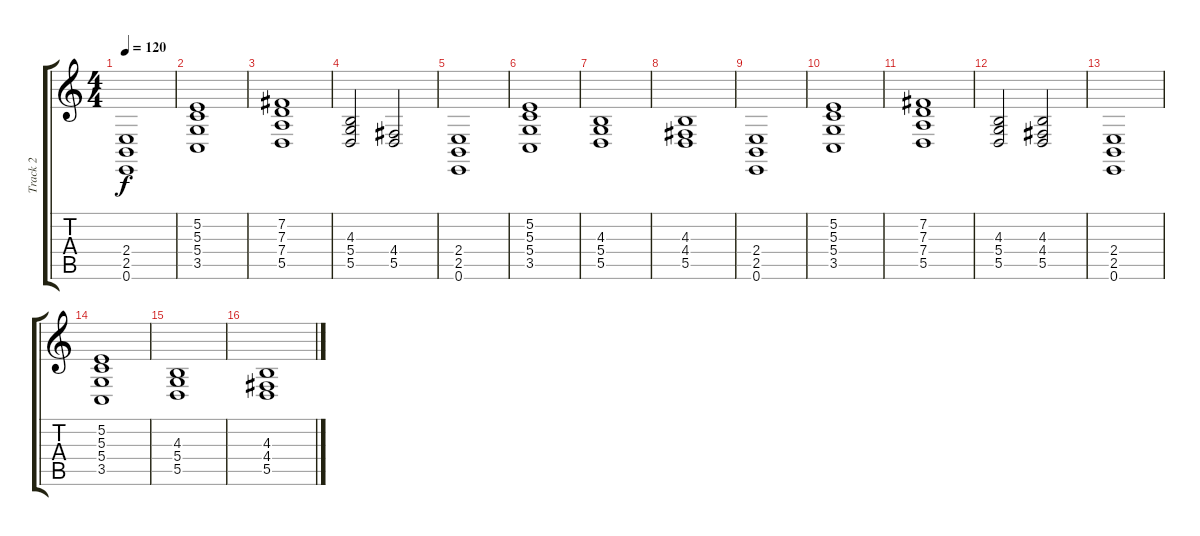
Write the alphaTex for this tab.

\track ("Track 2" "Track 2") {instrument synthstrings1}
\staff {score tabs}
\tuning (E4 B3 G3 D3 A2 E2) {hide}
\ts (4 4)
\tempo 120
\clef g2
\ks c
(2.4 2.5 0.6).1{dy f} |
(5.2 5.3 5.4 3.5).1 |
(7.2 7.3 7.4 5.5).1 |
(4.3 5.4 5.5).2 (4.4 5.5).2 |
(2.4 2.5 0.6).1 |
(5.2 5.3 5.4 3.5).1 |
(4.3 5.4 5.5).1 |
(4.3 4.4 5.5).1 |
(2.4 2.5 0.6).1 |
(5.2 5.3 5.4 3.5).1 |
(7.2 7.3 7.4 5.5).1 |
(4.3 5.4 5.5).2 (4.3 4.4 5.5).2 |
(2.4 2.5 0.6).1 |
(5.2 5.3 5.4 3.5).1 |
(4.3 5.4 5.5).1 |
(4.3 4.4 5.5).1
